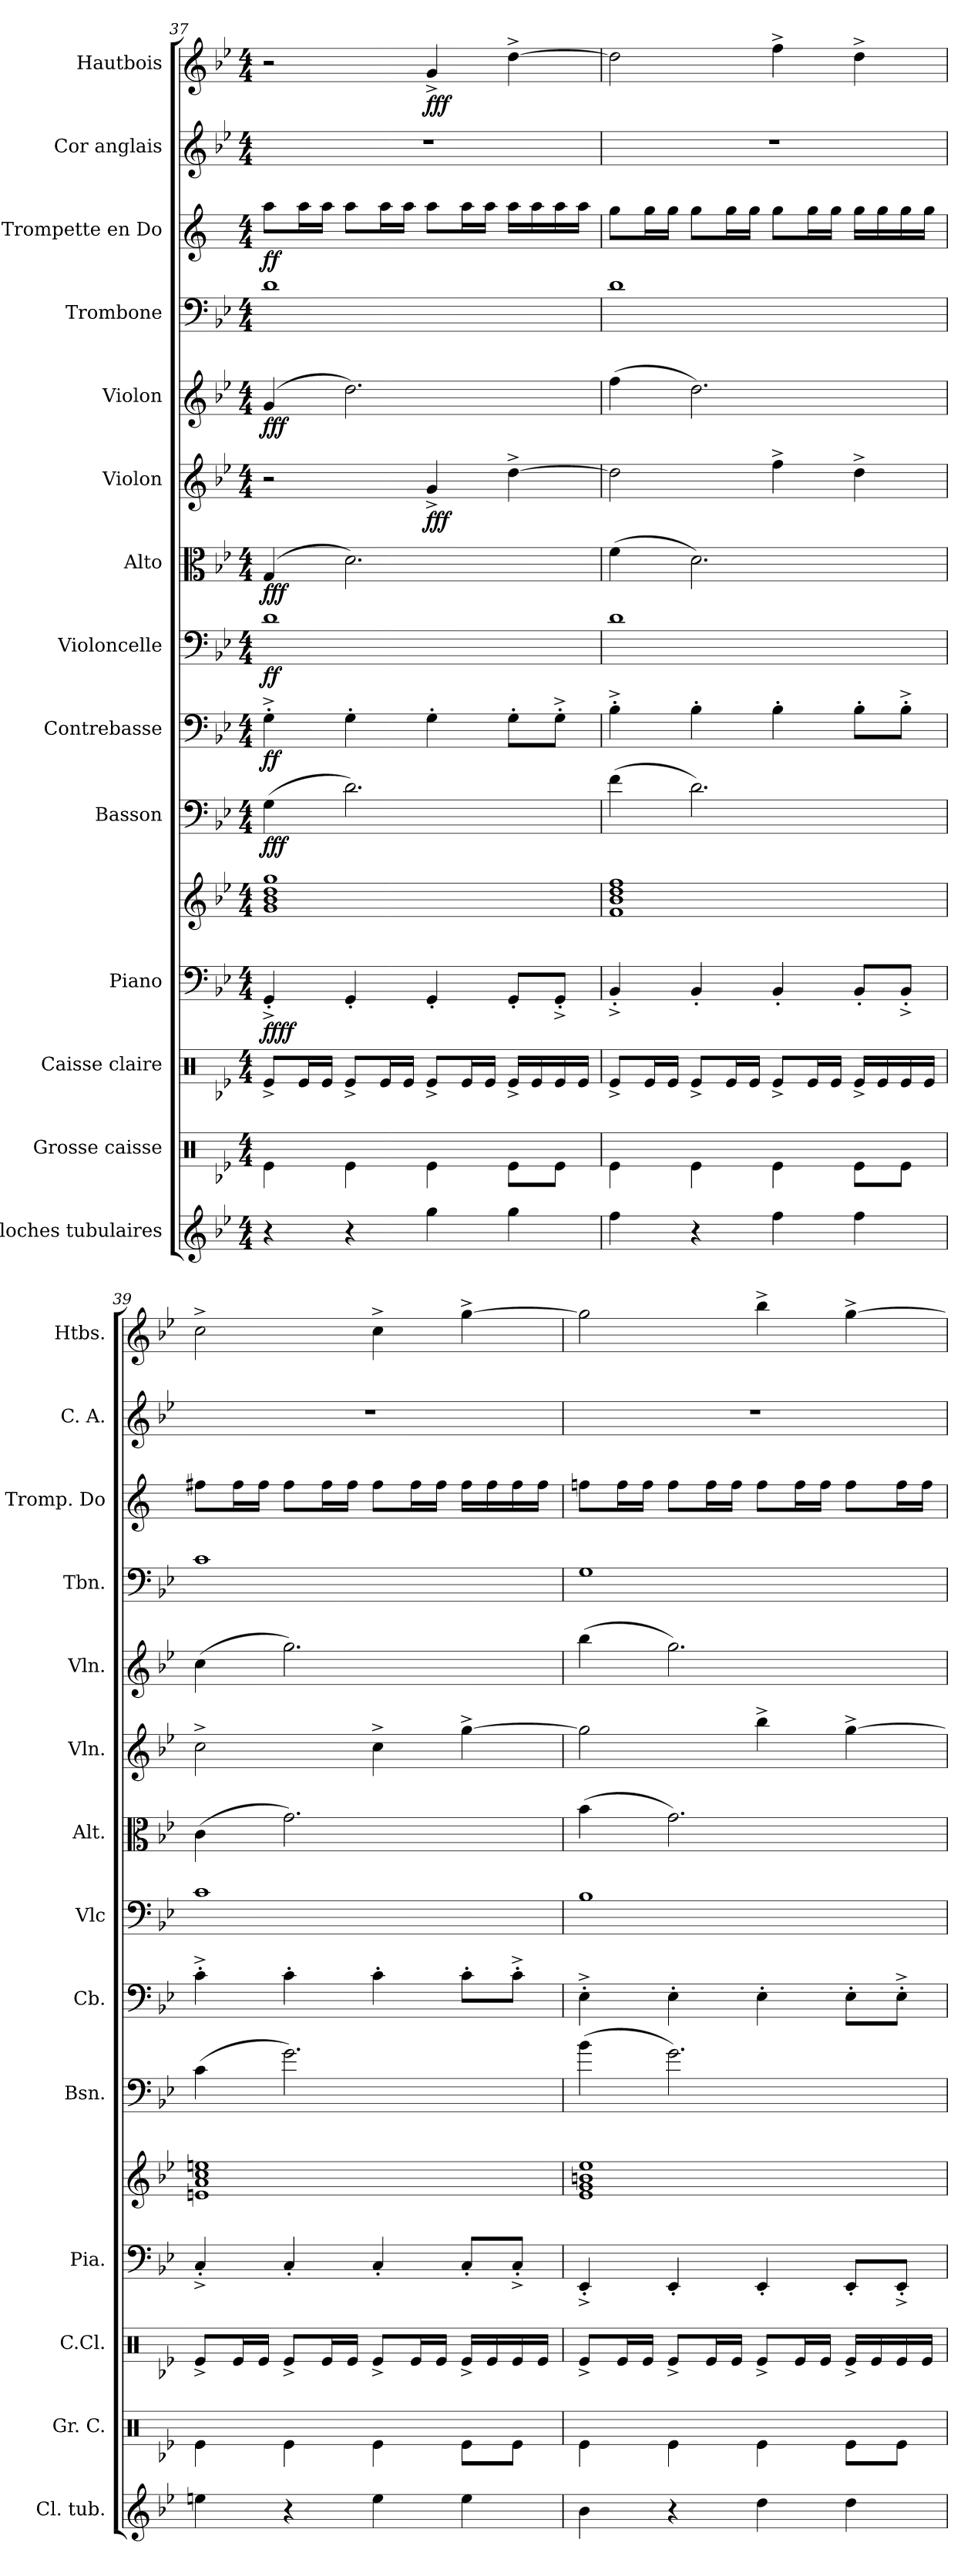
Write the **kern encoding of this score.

**kern	**kern	**kern	**kern	**kern	**dynam	**kern	**dynam	**kern	**dynam	**kern	**dynam	**kern	**dynam	**kern	**dynam	**kern	**dynam	**kern	**kern	**dynam	**kern	**kern	**dynam
*part14	*part13	*part12	*part11	*part11	*part11	*part10	*part10	*part9	*part9	*part8	*part8	*part7	*part7	*part6	*part6	*part5	*part5	*part4	*part3	*part3	*part2	*part1	*part1
*staff15	*staff14	*staff13	*staff12	*staff11	*staff11/12	*staff10	*staff10	*staff9	*staff9	*staff8	*staff8	*staff7	*staff7	*staff6	*staff6	*staff5	*staff5	*staff4	*staff3	*staff3	*staff2	*staff1	*staff1
*I"Cloches tubulaires	*I"Grosse caisse	*I"Caisse claire	*I"Piano	*	*	*I"Basson	*	*I"Contrebasse	*	*I"Violoncelle	*	*I"Alto	*	*I"Violon	*	*I"Violon	*	*I"Trombone	*I"Trompette en Do	*	*I"Cor anglais	*I"Hautbois	*
*I'Cl. tub.	*I'Gr. C.	*I'C.Cl.	*I'Pia.	*	*	*I'Bsn.	*	*I'Cb.	*	*I'Vlc	*	*I'Alt.	*	*I'Vln.	*	*I'Vln.	*	*I'Tbn.	*I'Tromp. Do	*	*I'C. A.	*I'Htbs.	*
!!LO:PB:g=z
*clefG2	*clefX	*clefX	*clefF4	*clefG2	*	*clefF4	*	*clefF4	*	*clefF4	*	*clefC3	*	*clefG2	*	*clefG2	*	*clefF4	*clefG2	*	*clefG2	*clefG2	*
*	*	*	*	*	*	*	*	*ITrd7c12	*	*	*	*	*	*	*	*	*	*	*ITrd1c2	*	*ITrd4c7	*	*
*k[b-e-]	*k[b-e-]	*k[b-e-]	*k[b-e-]	*k[b-e-]	*	*k[b-e-]	*	*k[b-e-]	*	*k[b-e-]	*	*k[b-e-]	*	*k[b-e-]	*	*k[b-e-]	*	*k[b-e-]	*k[b-e-]	*	*k[b-e-a-]	*k[b-e-]	*
*M4/4	*M4/4	*M4/4	*M4/4	*M4/4	*	*M4/4	*	*M4/4	*	*M4/4	*	*M4/4	*	*M4/4	*	*M4/4	*	*M4/4	*M4/4	*	*M4/4	*M4/4	*
=37	=37	=37	=37	=37	=37	=37	=37	=37	=37	=37	=37	=37	=37	=37	=37	=37	=37	=37	=37	=37	=37	=37	=37
!	!	!	!	!	!LO:DY:b=2	!	!	!	!	!	!	!	!	!	!	!	!	!	!	!	!	!	!
!	!	!	!	!	!LO:DY:n=1:b	!	!LO:DY:b	!	!LO:DY:b	!	!LO:DY:b	!	!LO:DY:b	!	!	!	!LO:DY:b	!	!	!LO:DY:b	!	!	!
4r	4Re\	8Re^/L	4GG'^/	1g 1b- 1dd 1gg	ff ff	(4G\	fff	4GG'^\	ff	1d	ff	(4G/	fff	2r	.	(4g/	fff	1d	8gg\L	ff	1r	2r	.
.	.	16Re/L	.	.	.	.	.	.	.	.	.	.	.	.	.	.	.	.	16gg\L	.	.	.	.
.	.	16Re/JJ	.	.	.	.	.	.	.	.	.	.	.	.	.	.	.	.	16gg\JJ	.	.	.	.
4r	4Re\	8Re^/L	4GG'/	.	.	2.d\)	.	4GG'\	.	.	.	2.d\)	.	.	.	2.dd\)	.	.	8gg\L	.	.	.	.
.	.	16Re/L	.	.	.	.	.	.	.	.	.	.	.	.	.	.	.	.	16gg\L	.	.	.	.
.	.	16Re/JJ	.	.	.	.	.	.	.	.	.	.	.	.	.	.	.	.	16gg\JJ	.	.	.	.
!	!	!	!	!	!	!	!	!	!	!	!	!	!	!	!LO:DY:b	!	!	!	!	!	!	!	!LO:DY:b
4gg\	4Re\	8Re^/L	4GG'/	.	.	.	.	4GG'\	.	.	.	.	.	4g^/	fff	.	.	.	8gg\L	.	.	4g^/	fff
.	.	16Re/L	.	.	.	.	.	.	.	.	.	.	.	.	.	.	.	.	16gg\L	.	.	.	.
.	.	16Re/JJ	.	.	.	.	.	.	.	.	.	.	.	.	.	.	.	.	16gg\JJ	.	.	.	.
4gg\	8Re\L	16Re^/LL	8GG'/L	.	.	.	.	8GG'\L	.	.	.	.	.	[4dd^\	.	.	.	.	16gg\LL	.	.	[4dd^\	.
.	.	16Re/	.	.	.	.	.	.	.	.	.	.	.	.	.	.	.	.	16gg\	.	.	.	.
.	8Re\J	16Re/	8GG'^/J	.	.	.	.	8GG'^\J	.	.	.	.	.	.	.	.	.	.	16gg\	.	.	.	.
.	.	16Re/JJ	.	.	.	.	.	.	.	.	.	.	.	.	.	.	.	.	16gg\JJ	.	.	.	.
=38	=38	=38	=38	=38	=38	=38	=38	=38	=38	=38	=38	=38	=38	=38	=38	=38	=38	=38	=38	=38	=38	=38	=38
4ff\	4Re\	8Re^/L	4BB-'^/	1f 1b- 1dd 1ff	.	(4f\	.	4BB-'^\	.	1d	.	(4f\	.	2dd\]	.	(4ff\	.	1d	8ff\L	.	1r	2dd\]	.
.	.	16Re/L	.	.	.	.	.	.	.	.	.	.	.	.	.	.	.	.	16ff\L	.	.	.	.
.	.	16Re/JJ	.	.	.	.	.	.	.	.	.	.	.	.	.	.	.	.	16ff\JJ	.	.	.	.
4r	4Re\	8Re^/L	4BB-'/	.	.	2.d\)	.	4BB-'\	.	.	.	2.d\)	.	.	.	2.dd\)	.	.	8ff\L	.	.	.	.
.	.	16Re/L	.	.	.	.	.	.	.	.	.	.	.	.	.	.	.	.	16ff\L	.	.	.	.
.	.	16Re/JJ	.	.	.	.	.	.	.	.	.	.	.	.	.	.	.	.	16ff\JJ	.	.	.	.
4ff\	4Re\	8Re^/L	4BB-'/	.	.	.	.	4BB-'\	.	.	.	.	.	4ff^\	.	.	.	.	8ff\L	.	.	4ff^\	.
.	.	16Re/L	.	.	.	.	.	.	.	.	.	.	.	.	.	.	.	.	16ff\L	.	.	.	.
.	.	16Re/JJ	.	.	.	.	.	.	.	.	.	.	.	.	.	.	.	.	16ff\JJ	.	.	.	.
4ff\	8Re\L	16Re^/LL	8BB-'/L	.	.	.	.	8BB-'\L	.	.	.	.	.	4dd^\	.	.	.	.	16ff\LL	.	.	4dd^\	.
.	.	16Re/	.	.	.	.	.	.	.	.	.	.	.	.	.	.	.	.	16ff\	.	.	.	.
.	8Re\J	16Re/	8BB-'^/J	.	.	.	.	8BB-'^\J	.	.	.	.	.	.	.	.	.	.	16ff\	.	.	.	.
.	.	16Re/JJ	.	.	.	.	.	.	.	.	.	.	.	.	.	.	.	.	16ff\JJ	.	.	.	.
=39	=39	=39	=39	=39	=39	=39	=39	=39	=39	=39	=39	=39	=39	=39	=39	=39	=39	=39	=39	=39	=39	=39	=39
4een\	4Re\	8Re^/L	4C'^/	1en 1a 1cc 1een	.	(4c\	.	4C'^\	.	1c	.	(4c\	.	2cc^\	.	(4cc\	.	1c	8een\L	.	1r	2cc^\	.
.	.	16Re/L	.	.	.	.	.	.	.	.	.	.	.	.	.	.	.	.	16ee\L	.	.	.	.
.	.	16Re/JJ	.	.	.	.	.	.	.	.	.	.	.	.	.	.	.	.	16ee\JJ	.	.	.	.
4r	4Re\	8Re^/L	4C'/	.	.	2.g\)	.	4C'\	.	.	.	2.g\)	.	.	.	2.gg\)	.	.	8ee\L	.	.	.	.
.	.	16Re/L	.	.	.	.	.	.	.	.	.	.	.	.	.	.	.	.	16ee\L	.	.	.	.
.	.	16Re/JJ	.	.	.	.	.	.	.	.	.	.	.	.	.	.	.	.	16ee\JJ	.	.	.	.
4ee\	4Re\	8Re^/L	4C'/	.	.	.	.	4C'\	.	.	.	.	.	4cc^\	.	.	.	.	8ee\L	.	.	4cc^\	.
.	.	16Re/L	.	.	.	.	.	.	.	.	.	.	.	.	.	.	.	.	16ee\L	.	.	.	.
.	.	16Re/JJ	.	.	.	.	.	.	.	.	.	.	.	.	.	.	.	.	16ee\JJ	.	.	.	.
4ee\	8Re\L	16Re^/LL	8C'/L	.	.	.	.	8C'\L	.	.	.	.	.	[4gg^\	.	.	.	.	16ee\LL	.	.	[4gg^\	.
.	.	16Re/	.	.	.	.	.	.	.	.	.	.	.	.	.	.	.	.	16ee\	.	.	.	.
.	8Re\J	16Re/	8C'^/J	.	.	.	.	8C'^\J	.	.	.	.	.	.	.	.	.	.	16ee\	.	.	.	.
.	.	16Re/JJ	.	.	.	.	.	.	.	.	.	.	.	.	.	.	.	.	16ee\JJ	.	.	.	.
!!LO:PB:g=z
=40	=40	=40	=40	=40	=40	=40	=40	=40	=40	=40	=40	=40	=40	=40	=40	=40	=40	=40	=40	=40	=40	=40	=40
4b-\	4Re\	8Re^/L	4EE-'^/	1e- 1g 1bn 1ee-	.	(4b-\	.	4EE-'^\	.	1B-	.	(4b-\	.	2gg\]	.	(4bb-\	.	1G	8ee-X\L	.	1r	2gg\]	.
.	.	16Re/L	.	.	.	.	.	.	.	.	.	.	.	.	.	.	.	.	16ee-\L	.	.	.	.
.	.	16Re/JJ	.	.	.	.	.	.	.	.	.	.	.	.	.	.	.	.	16ee-\JJ	.	.	.	.
4r	4Re\	8Re^/L	4EE-'/	.	.	2.g\)	.	4EE-'\	.	.	.	2.g\)	.	.	.	2.gg\)	.	.	8ee-\L	.	.	.	.
.	.	16Re/L	.	.	.	.	.	.	.	.	.	.	.	.	.	.	.	.	16ee-\L	.	.	.	.
.	.	16Re/JJ	.	.	.	.	.	.	.	.	.	.	.	.	.	.	.	.	16ee-\JJ	.	.	.	.
4dd\	4Re\	8Re^/L	4EE-'/	.	.	.	.	4EE-'\	.	.	.	.	.	4bb-^\	.	.	.	.	8ee-\L	.	.	4bb-^\	.
.	.	16Re/L	.	.	.	.	.	.	.	.	.	.	.	.	.	.	.	.	16ee-\L	.	.	.	.
.	.	16Re/JJ	.	.	.	.	.	.	.	.	.	.	.	.	.	.	.	.	16ee-\JJ	.	.	.	.
4dd\	8Re\L	16Re^/LL	8EE-'/L	.	.	.	.	8EE-'\L	.	.	.	.	.	[4gg^\	.	.	.	.	8ee-\L	.	.	[4gg^\	.
.	.	16Re/	.	.	.	.	.	.	.	.	.	.	.	.	.	.	.	.	.	.	.	.	.
.	8Re\J	16Re/	8EE-'^/J	.	.	.	.	8EE-'^\J	.	.	.	.	.	.	.	.	.	.	16ee-\L	.	.	.	.
.	.	16Re/JJ	.	.	.	.	.	.	.	.	.	.	.	.	.	.	.	.	16ee-\JJ	.	.	.	.
=	=	=	=	=	=	=	=	=	=	=	=	=	=	=	=	=	=	=	=	=	=	=	=
*-	*-	*-	*-	*-	*-	*-	*-	*-	*-	*-	*-	*-	*-	*-	*-	*-	*-	*-	*-	*-	*-	*-	*-
